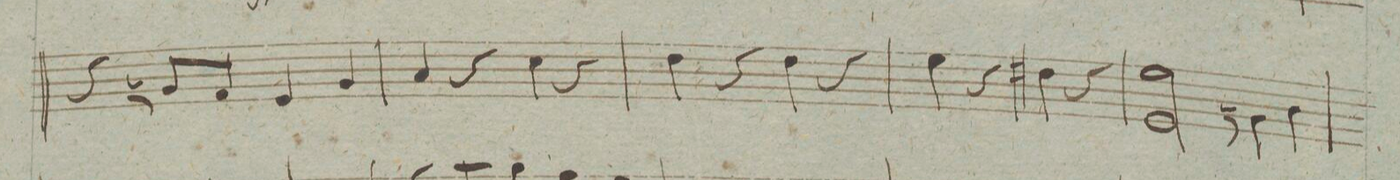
**kern	**dynam
*I"Baſso	*
*clefF4	*
*k[b-]	*
*met(c|)	*
*M2/2	*
4r	.
8BBn/L	.
8AA/J	.
4GG/	.
4BB/	.
=37	=37
4C/	.
4r	.
4E\	.
4r	.
=38	=38
4F\	.
4r	.
4F\	.
4r	.
=39	=39
4G\	.
4r	.
4F#X\	.
4r	.
=40	=40
2G 2GG\	.
4BBn\	.
4D\	.
=41	=41
*-	*-
